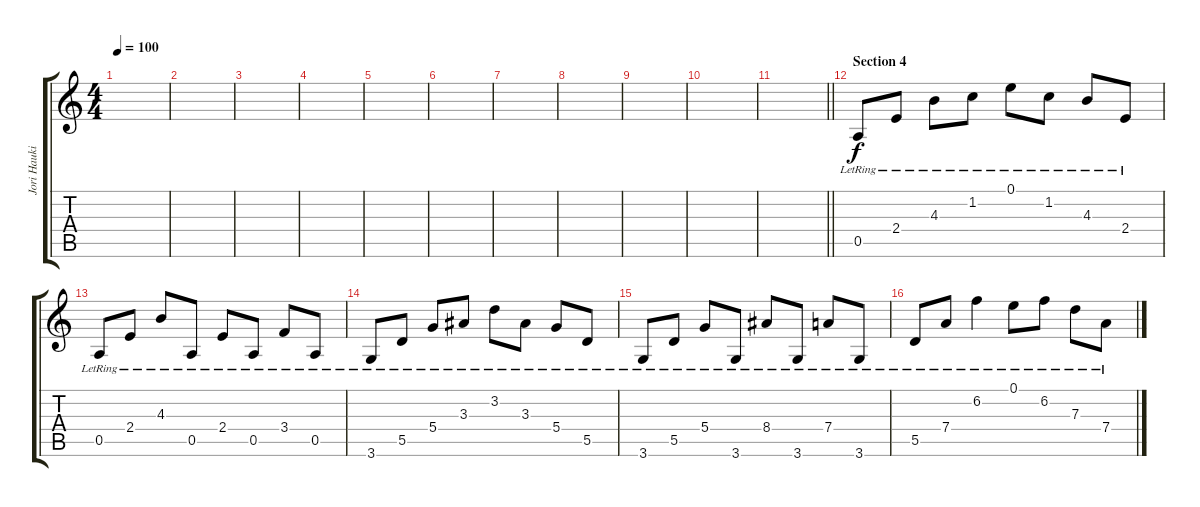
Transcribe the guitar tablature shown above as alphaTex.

\track ("Jori Haukio (clean guitar)" "Jori Hauki") {instrument electricguitarjazz}
\staff {score tabs}
\tuning (E4 B3 G3 D3 A2 E2) {hide}
\ts (4 4)
\tempo 100
\clef g2
\ks aminor
|
|
|
|
|
|
|
|
|
|
\barLineRight lightlight
|
\section ("" "Section 4")
0.5{lr}.8 2.4{lr}.8 4.3{lr}.8 1.2{lr}.8 0.1{lr}.8 1.2{lr}.8 4.3{lr}.8 2.4{lr}.8 |
0.5{lr}.8 2.4{lr}.8 4.3{lr}.8 0.5{lr}.8 2.4{lr}.8 0.5{lr}.8 3.4{lr}.8 0.5{lr}.8 |
3.6{lr}.8 5.5{lr}.8 5.4{lr}.8 3.3{lr}.8 3.2{lr}.8 3.3{lr}.8 5.4{lr}.8 5.5{lr}.8 |
3.6{lr}.8 5.5{lr}.8 5.4{lr}.8 3.6{lr}.8 8.4{lr}.8 3.6{lr}.8 7.4{lr}.8 3.6{lr}.8 |
5.5{lr}.8 7.4{lr}.8 6.2{lr}.4 0.1{lr}.8 6.2{lr}.8 7.3{lr}.8 7.4{lr}.8
